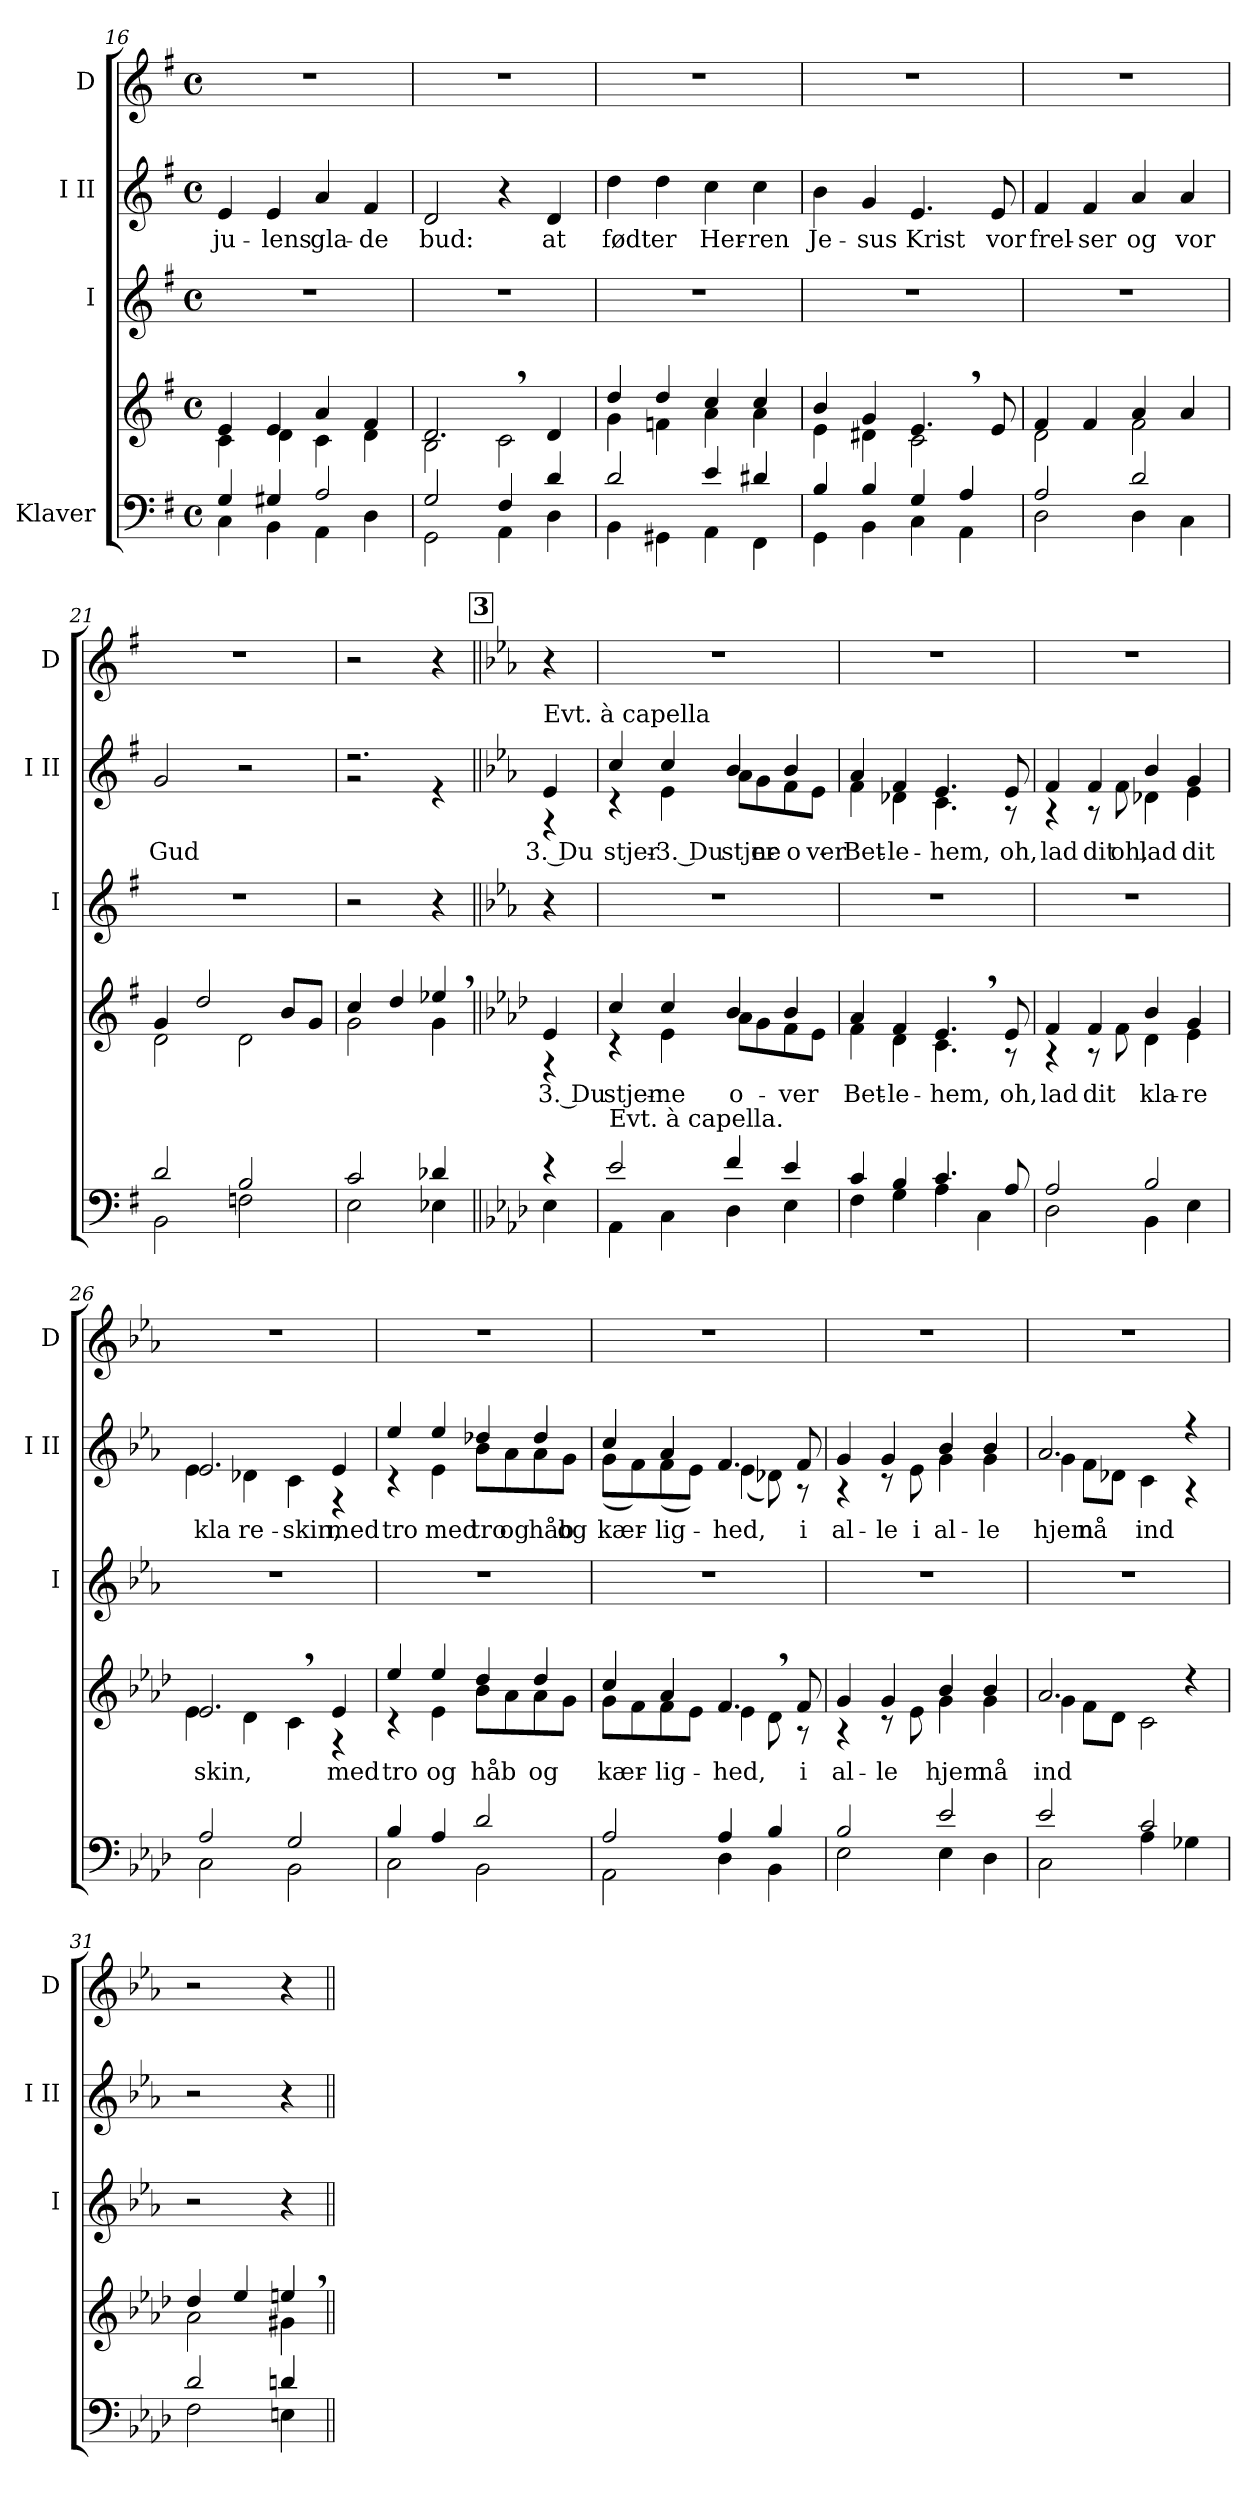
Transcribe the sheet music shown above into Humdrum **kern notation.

**kern	**kern	**text	**kern	**kern	**text	**kern
*part4	*part4	*part4	*part3	*part2	*part2	*part1
*staff5	*staff4	*staff4	*staff3	*staff2	*staff2	*staff1
*I"Klaver	*	*	*I"I	*I"I II	*	*I"D
*	*	*	*I'I	*I'I II	*	*I'D
*clefF4	*clefG2	*	*clefG2	*clefG2	*	*clefG2
*k[f#]	*k[f#]	*	*k[f#]	*k[f#]	*	*k[f#]
*M4/4	*M4/4	*	*M4/4	*M4/4	*	*M4/4
*met(c)	*met(c)	*	*met(c)	*met(c)	*	*met(c)
=16	=16	=16	=16	=16	=16	=16
*^	*^	*	*	*	*	*
!	!	!	!	!	!	!	!LO:LY:b	!
4G/	4C\	4e/	4c\	.	1r	4e/	ju-	1r
!	!	!	!	!	!	!	!LO:LY:b	!
4G#X/	4BB\	4e/	4d\	.	.	4e/	-lens	.
!	!	!	!	!	!	!	!LO:LY:b	!
2A/	4AA\	4a/	4c\	.	.	4a/	gla-	.
!	!	!	!	!	!	!	!LO:LY:b	!
.	4D\	4f#/	4d\	.	.	4f#/	-de	.
=17	=17	=17	=17	=17	=17	=17	=17	=17
!	!	!	!	!	!	!	!LO:LY:b	!
2G/	2GG\	2.d,/	2B\	.	1r	2d/	bud:	1r
4F#/	4AA\	.	2c\	.	.	4r	.	.
!	!	!	!	!	!	!	!LO:LY:b	!
4d/	4D\	4d/	.	.	.	4d/	at	.
!!LO:PB:g=z
=18	=18	=18	=18	=18	=18	=18	=18	=18
!	!	!	!	!	!	!	!LO:LY:b	!
2d/	4BB\	4dd/	4g\	.	1r	4dd\	født	1r
!	!	!	!	!	!	!	!LO:LY:b	!
.	4GG#X\	4dd/	4fn\	.	.	4dd\	er	.
!	!	!	!	!	!	!	!LO:LY:b	!
4e/	4AA\	4cc/	4a\	.	.	4cc\	Her-	.
!	!	!	!	!	!	!	!LO:LY:b	!
4d#X/	4FF#\	4cc/	4a\	.	.	4cc\	-ren	.
=19	=19	=19	=19	=19	=19	=19	=19	=19
!	!	!	!	!	!	!	!LO:LY:b	!
4B/	4GG\	4b/	4e\	.	1r	4b\	Je-	1r
!	!	!	!	!	!	!	!LO:LY:b	!
4B/	4BB\	4g/	4d#X\	.	.	4g/	-sus	.
!	!	!	!	!	!	!	!LO:LY:b	!
4G/	4C\	4.e,/	2c\	.	.	4.e/	Krist	.
4A/	4AA\	.	.	.	.	.	.	.
!	!	!	!	!	!	!	!LO:LY:b	!
.	.	8e/	.	.	.	8e/	vor	.
=20	=20	=20	=20	=20	=20	=20	=20	=20
!	!	!	!	!	!	!	!LO:LY:b	!
2A/	2D\	4f#/	2d\	.	1r	4f#/	frel-	1r
!	!	!	!	!	!	!	!LO:LY:b	!
.	.	4f#/	.	.	.	4f#/	-ser	.
!	!	!	!	!	!	!	!LO:LY:b	!
2d/	4D\	4a/	2f#\	.	.	4a/	og	.
!	!	!	!	!	!	!	!LO:LY:b	!
.	4C\	4a/	.	.	.	4a/	vor	.
=21	=21	=21	=21	=21	=21	=21	=21	=21
!	!	!	!	!	!	!	!LO:LY:b	!
2d/	2BB\	4g/	2d\	.	1r	2g/	Gud	1r
.	.	2dd/	.	.	.	.	.	.
2B/	2Fn\	.	2d\	.	.	2r	.	.
.	.	8b/L	.	.	.	.	.	.
.	.	8g/J	.	.	.	.	.	.
=22	=22	=22	=22	=22	=22	=22	=22	=22
*	*	*	*	*	*	*^	*	*
2c/	2E\	4cc/	2g\	.	2r	2.r	2r	.	2r
.	.	4dd/	.	.	.	.	.	.	.
4d-X/	4E-X\	4ee-X,/	4g\	.	4r	.	4r	.	4r
!!LO:REH:place=s1:a:B:cj:fs=14:t=3
=22X2||	=22X2||	=22X2||	=22X2||	=22X2||	=22X2||	=22X2||	=22X2||	=22X2||	=22X2||
*k[b-e-a-d-]	*	*k[b-e-a-d-]	*	*	*k[b-e-a-]	*k[b-e-a-]	*	*	*k[b-e-a-]
!	!	!	!	!	!	!LO:TX:a:t=Evt. à capella	!	!	!
!	!	!	!	!LO:LY:b	!	!	!	!LO:LY:a	!
4r	4E-\	4e-/	4r	3. Du	4r	4e-/	4r	3. Du	4r
!!LO:LB:g=z
=23	=23	=23	=23	=23	=23	=23	=23	=23	=23
!LO:TX:a:t=Evt. à capella.	!	!	!	!	!	!	!	!	!
!	!	!	!	!LO:LY:b	!	!	!	!LO:LY:a	!
2e-/	4AA-\	4cc/	4r	stjer-	1r	4cc/	4r	stjer-	1r
!	!	!	!	!LO:LY:b	!	!	!	!LO:LY:a	!
!	!	!	!	!	!	!	!	!LO:LY:b	!
.	4C\	4cc/	4e-\	-ne	.	4cc/	4e-\	3. Du	.
!	!	!	!	!LO:LY:b	!	!	!	!LO:LY:a	!
!	!	!	!	!	!	!	!	!LO:LY:b	!
4f/	4D-\	4b-/	8a-\L	o-	.	4b-/	8a-\L	stjer-	.
!	!	!	!	!	!	!	!	!LO:LY:b	!
.	.	.	8g\	.	.	.	8g\	-ne	.
!	!	!	!	!LO:LY:b	!	!	!	!LO:LY:a	!
!	!	!	!	!	!	!	!	!LO:LY:b	!
4e-/	4E-\	4b-/	8f\	-ver	.	4b-/	8f\	o-	.
!	!	!	!	!	!	!	!	!LO:LY:b	!
.	.	.	8e-\J	.	.	.	8e-\J	-ver	.
=24	=24	=24	=24	=24	=24	=24	=24	=24	=24
!	!	!	!	!LO:LY:b	!	!	!	!LO:LY:a	!
!	!	!	!	!	!	!	!	!LO:LY:b	!
4c/	4F\	4a-/	4f\	Bet-	1r	4a-/	4f\	Bet-	1r
!	!	!	!	!LO:LY:b	!	!	!	!LO:LY:a	!
!	!	!	!	!	!	!	!	!LO:LY:b	!
4B-/	4G\	4f/	4d-\	-le-	.	4f/	4d-X\	-le-	.
!	!	!	!	!LO:LY:b	!	!	!	!LO:LY:a	!
!	!	!	!	!	!	!	!	!LO:LY:b	!
4.c/	4A-\	4.e-,/	4.c\	-hem,	.	4.e-/	4.c\	-hem,	.
.	4C\	.	.	.	.	.	.	.	.
!	!	!	!	!LO:LY:b	!	!	!	!LO:LY:a	!
8A-/	.	8e-/	8r	oh,	.	8e-/	8r	oh,	.
=25	=25	=25	=25	=25	=25	=25	=25	=25	=25
!	!	!	!	!LO:LY:b	!	!	!	!LO:LY:a	!
2A-/	2D-\	4f/	4r	lad	1r	4f/	4r	lad	1r
!	!	!	!	!LO:LY:b	!	!	!	!LO:LY:a	!
.	.	4f/	8r	dit	.	4f/	8r	dit	.
!	!	!	!	!	!	!	!	!LO:LY:b	!
.	.	.	8f\	.	.	.	8f\	oh,	.
!	!	!	!	!LO:LY:b	!	!	!	!LO:LY:a	!
!	!	!	!	!	!	!	!	!LO:LY:b	!
2B-/	4BB-\	4b-/	4d-\	kla-	.	4b-/	4d-X\	lad	.
!	!	!	!	!LO:LY:b	!	!	!	!LO:LY:a	!
!	!	!	!	!	!	!	!	!LO:LY:b	!
.	4E-\	4g/	4e-\	-re	.	4g/	4e-\	dit	.
=26	=26	=26	=26	=26	=26	=26	=26	=26	=26
!	!	!	!	!LO:LY:b	!	!	!	!LO:LY:a	!
!	!	!	!	!	!	!	!	!LO:LY:b	!
2A-/	2C\	2.e-,/	4e-\	skin,	1r	2.e-/	4e-\	kla-	1r
!	!	!	!	!	!	!	!	!LO:LY:b	!
.	.	.	4d-\	.	.	.	4d-X\	-re	.
!	!	!	!	!	!	!	!	!LO:LY:b	!
2G/	2BB-\	.	4c\	.	.	.	4c\	skin,	.
!	!	!	!	!LO:LY:b	!	!	!	!LO:LY:a	!
.	.	4e-/	4r	med	.	4e-/	4r	med	.
!!LO:PB:g=z
=27	=27	=27	=27	=27	=27	=27	=27	=27	=27
!	!	!	!	!LO:LY:b	!	!	!	!LO:LY:a	!
4B-/	2C\	4ee-/	4r	tro	1r	4ee-/	4r	tro	1r
!	!	!	!	!LO:LY:b	!	!	!	!LO:LY:a	!
!	!	!	!	!	!	!	!	!LO:LY:b	!
4A-/	.	4ee-/	4e-\	og	.	4ee-/	4e-\	med	.
!	!	!	!	!LO:LY:b	!	!	!	!LO:LY:a	!
!	!	!	!	!	!	!	!	!LO:LY:b	!
2d-/	2BB-\	4dd-/	8b-\L	håb	.	4dd-X/	8b-\L	tro	.
!	!	!	!	!	!	!	!	!LO:LY:b	!
.	.	.	8a-\	.	.	.	8a-\	og	.
!	!	!	!	!LO:LY:b	!	!	!	!LO:LY:a	!
!	!	!	!	!	!	!	!	!LO:LY:b	!
.	.	4dd-/	8a-\	og	.	4dd-/	8a-\	håb	.
!	!	!	!	!	!	!	!	!LO:LY:b	!
.	.	.	8g\J	.	.	.	8g\J	og	.
=28	=28	=28	=28	=28	=28	=28	=28	=28	=28
!	!	!	!	!LO:LY:b	!	!	!	!LO:LY:a	!
!	!	!	!	!	!	!	!	!LO:LY:b	!
2A-/	2AA-\	4cc/	8g\L	kær-	1r	4cc/	(8g\L	kær-	1r
.	.	.	8f\	.	.	.	8f\)	.	.
!	!	!	!	!LO:LY:b	!	!	!	!LO:LY:a	!
!	!	!	!	!	!	!	!	!LO:LY:b	!
.	.	4a-/	8f\	-lig-	.	4a-/	(8f\	-lig-	.
.	.	.	8e-\J	.	.	.	8e-\J)	.	.
!	!	!	!	!LO:LY:b	!	!	!	!LO:LY:a	!
!	!	!	!	!	!	!	!	!LO:LY:b	!
4A-/	4D-\	4.f,/	4e-\	-hed,	.	4.f/	(4e-\	-hed,	.
4B-/	4BB-\	.	8d-\	.	.	.	8d-X\)	.	.
!	!	!	!	!LO:LY:b	!	!	!	!LO:LY:a	!
.	.	8f/	8r	i	.	8f/	8r	i	.
=29	=29	=29	=29	=29	=29	=29	=29	=29	=29
!	!	!	!	!LO:LY:b	!	!	!	!LO:LY:a	!
2B-/	2E-\	4g/	4r	al-	1r	4g/	4r	al-	1r
!	!	!	!	!LO:LY:b	!	!	!	!LO:LY:a	!
.	.	4g/	8r	-le	.	4g/	8r	-le	.
!	!	!	!	!	!	!	!	!LO:LY:b	!
.	.	.	8e-\	.	.	.	8e-\	i	.
!	!	!	!	!LO:LY:b	!	!	!	!LO:LY:a	!
!	!	!	!	!	!	!	!	!LO:LY:b	!
2e-/	4E-\	4b-/	4g\	hjem	.	4b-/	4g\	al-	.
!	!	!	!	!LO:LY:b	!	!	!	!LO:LY:a	!
!	!	!	!	!	!	!	!	!LO:LY:b	!
.	4D-\	4b-/	4g\	nå	.	4b-/	4g\	-le	.
=30	=30	=30	=30	=30	=30	=30	=30	=30	=30
!	!	!	!	!LO:LY:b	!	!	!	!LO:LY:a	!
!	!	!	!	!	!	!	!	!LO:LY:b	!
2e-/	2C\	2.a-/	4g\	ind	1r	2.a-/	4g\	hjem	1r
!	!	!	!	!	!	!	!	!LO:LY:b	!
.	.	.	8f\L	.	.	.	8f\L	nå	.
.	.	.	8d-\J	.	.	.	8d-X\J	.	.
!	!	!	!	!	!	!	!	!LO:LY:b	!
2c/	4A-\	.	2c\	.	.	.	4c\	ind	.
.	4G-X\	4r	.	.	.	4r	4r	.	.
*	*	*	*	*	*	*v	*v	*	*
!!LO:LB:g=z
=31	=31	=31	=31	=31	=31	=31	=31	=31
2d-/	2F\	4dd-/	2a-\	.	2r	2r	.	2r
.	.	4ee-/	.	.	.	.	.	.
4dn/	4En\	4een,/	4g#X\	.	4r	4r	.	4r
*v	*v	*	*	*	*	*	*	*
*	*v	*v	*	*	*	*	*
=||	=||	=||	=||	=||	=||	=||
*-	*-	*-	*-	*-	*-	*-
